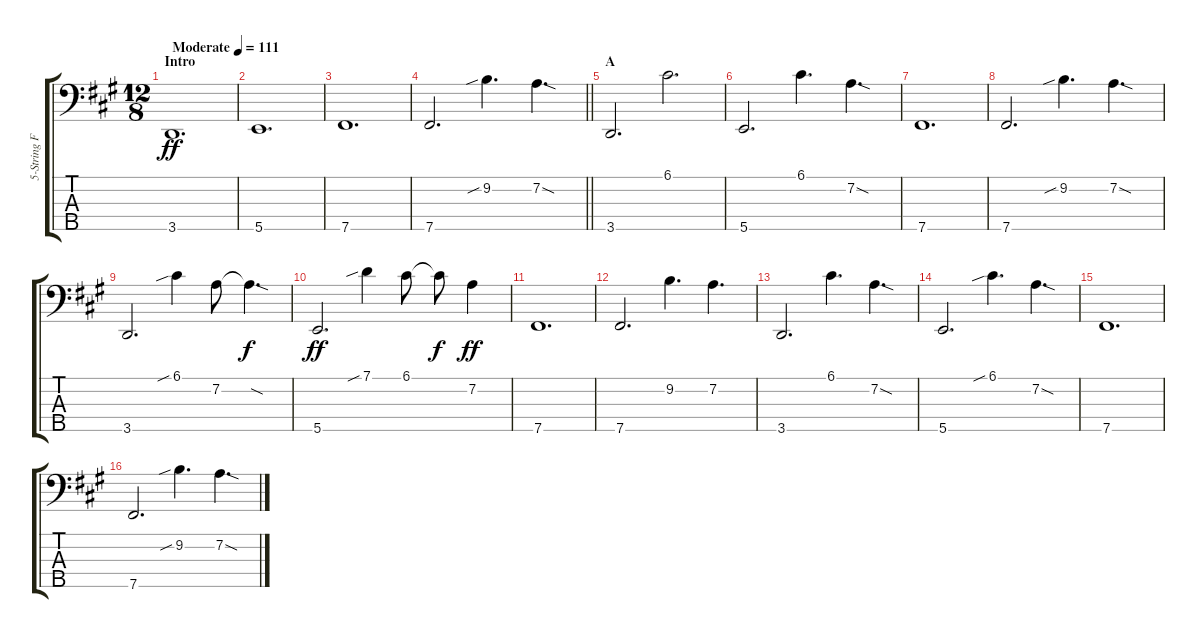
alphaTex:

\track ("5-String Fretless Bass" "5-String F") {instrument fretlessbass}
\staff {score tabs}
\tuning (G2 D2 A1 E1 B0) {hide}
\ts (12 8)
\section ("" "Intro")
\tempo (111 "Moderate")
\clef f4
\ks a
3.5.1{d dy ff instrument fretlessbass} |
5.5.1{d} |
7.5.1{d} |
\barLineRight lightlight
7.5.2{d} 9.2{sib}.4{d} 7.2{sod}.4{d} |
\section ("" "A")
3.5.2{d} 6.1.2{d} |
5.5.2{d} 6.1.4{d} 7.2{sod}.4{d} |
7.5.1{d} |
7.5.2{d} 9.2{sib}.4{d} 7.2{sod}.4{d} |
3.5.2{d} 6.1{sib}.4 7.2.8 7.2{sod t}.4{d dy f} |
5.5.2{d dy ff} 7.1{sib}.4 6.1.8 6.1{t}.8{dy f} 7.2.4{dy ff} |
7.5.1{d} |
7.5.2{d} 9.2.4{d} 7.2.4{d} |
3.5.2{d} 6.1.4{d} 7.2{sod}.4{d} |
5.5.2{d} 6.1{sib}.4{d} 7.2{sod}.4{d} |
7.5.1{d} |
7.5.2{d} 9.2{sib}.4{d} 7.2{sod}.4{d}
